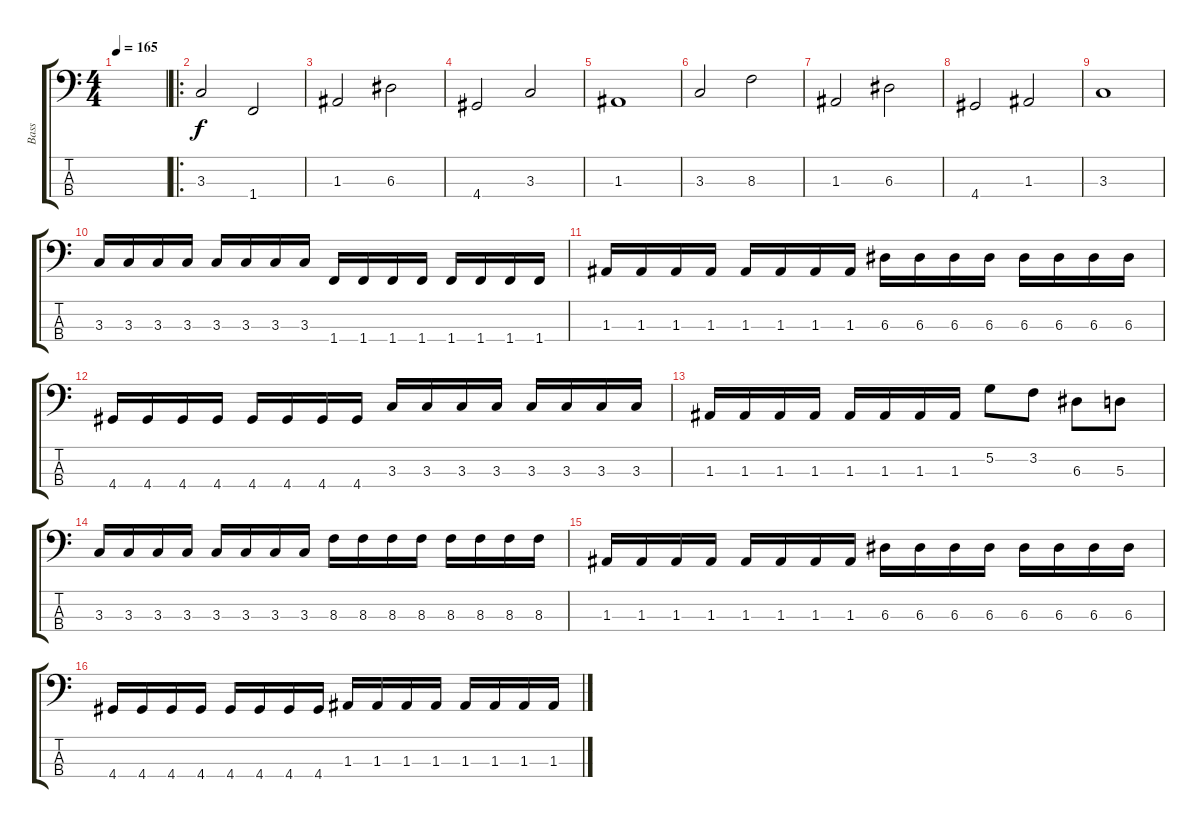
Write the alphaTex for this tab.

\track ("Bass" "Bass") {instrument electricbassfinger}
\staff {score tabs}
\tuning (G2 D2 A1 E1) {hide}
\ts (4 4)
\tempo 165
\clef f4
\ks c
|
\ro
3.3.2 1.4.2 |
1.3.2 6.3.2 |
4.4.2 3.3.2 |
1.3.1 |
3.3.2 8.3.2 |
1.3.2 6.3.2 |
4.4.2 1.3.2 |
3.3.1 |
3.3.16 3.3.16 3.3.16 3.3.16 3.3.16 3.3.16 3.3.16 3.3.16 1.4.16 1.4.16 1.4.16 1.4.16 1.4.16 1.4.16 1.4.16 1.4.16 |
1.3.16 1.3.16 1.3.16 1.3.16 1.3.16 1.3.16 1.3.16 1.3.16 6.3.16 6.3.16 6.3.16 6.3.16 6.3.16 6.3.16 6.3.16 6.3.16 |
4.4.16 4.4.16 4.4.16 4.4.16 4.4.16 4.4.16 4.4.16 4.4.16 3.3.16 3.3.16 3.3.16 3.3.16 3.3.16 3.3.16 3.3.16 3.3.16 |
1.3.16 1.3.16 1.3.16 1.3.16 1.3.16 1.3.16 1.3.16 1.3.16 5.2.8 3.2.8 6.3.8 5.3.8 |
3.3.16 3.3.16 3.3.16 3.3.16 3.3.16 3.3.16 3.3.16 3.3.16 8.3.16 8.3.16 8.3.16 8.3.16 8.3.16 8.3.16 8.3.16 8.3.16 |
1.3.16 1.3.16 1.3.16 1.3.16 1.3.16 1.3.16 1.3.16 1.3.16 6.3.16 6.3.16 6.3.16 6.3.16 6.3.16 6.3.16 6.3.16 6.3.16 |
4.4.16 4.4.16 4.4.16 4.4.16 4.4.16 4.4.16 4.4.16 4.4.16 1.3.16 1.3.16 1.3.16 1.3.16 1.3.16 1.3.16 1.3.16 1.3.16
